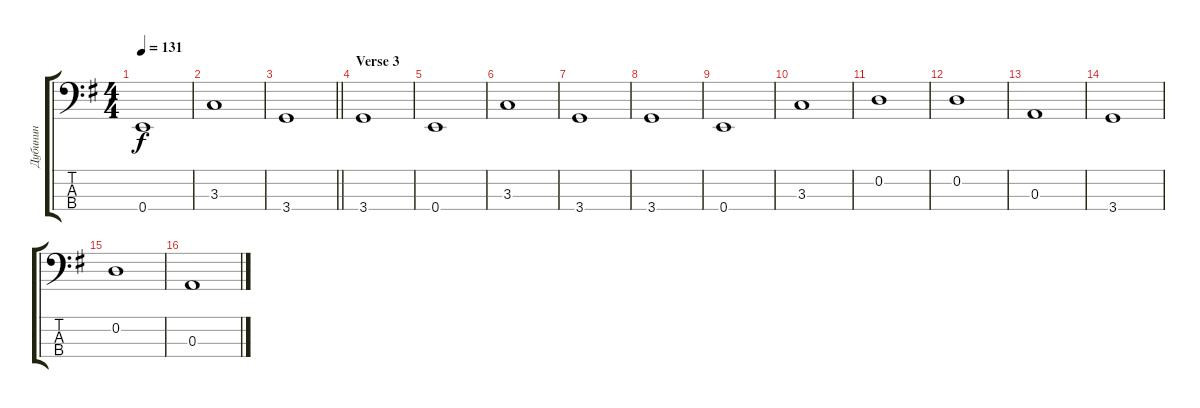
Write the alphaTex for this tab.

\track ("Дубинин" "Дубинин") {instrument electricbassfinger}
\staff {score tabs}
\tuning (G2 D2 A1 E1) {hide}
\ts (4 4)
\tempo 131
\clef f4
\ks g
0.4.1{dy f} |
3.3.1 |
\barLineRight lightlight
3.4.1 |
\section ("" "Verse 3")
3.4.1 |
0.4.1 |
3.3.1 |
3.4.1 |
3.4.1 |
0.4.1 |
3.3.1 |
0.2.1 |
0.2.1 |
0.3.1 |
3.4.1 |
0.2.1 |
0.3.1
